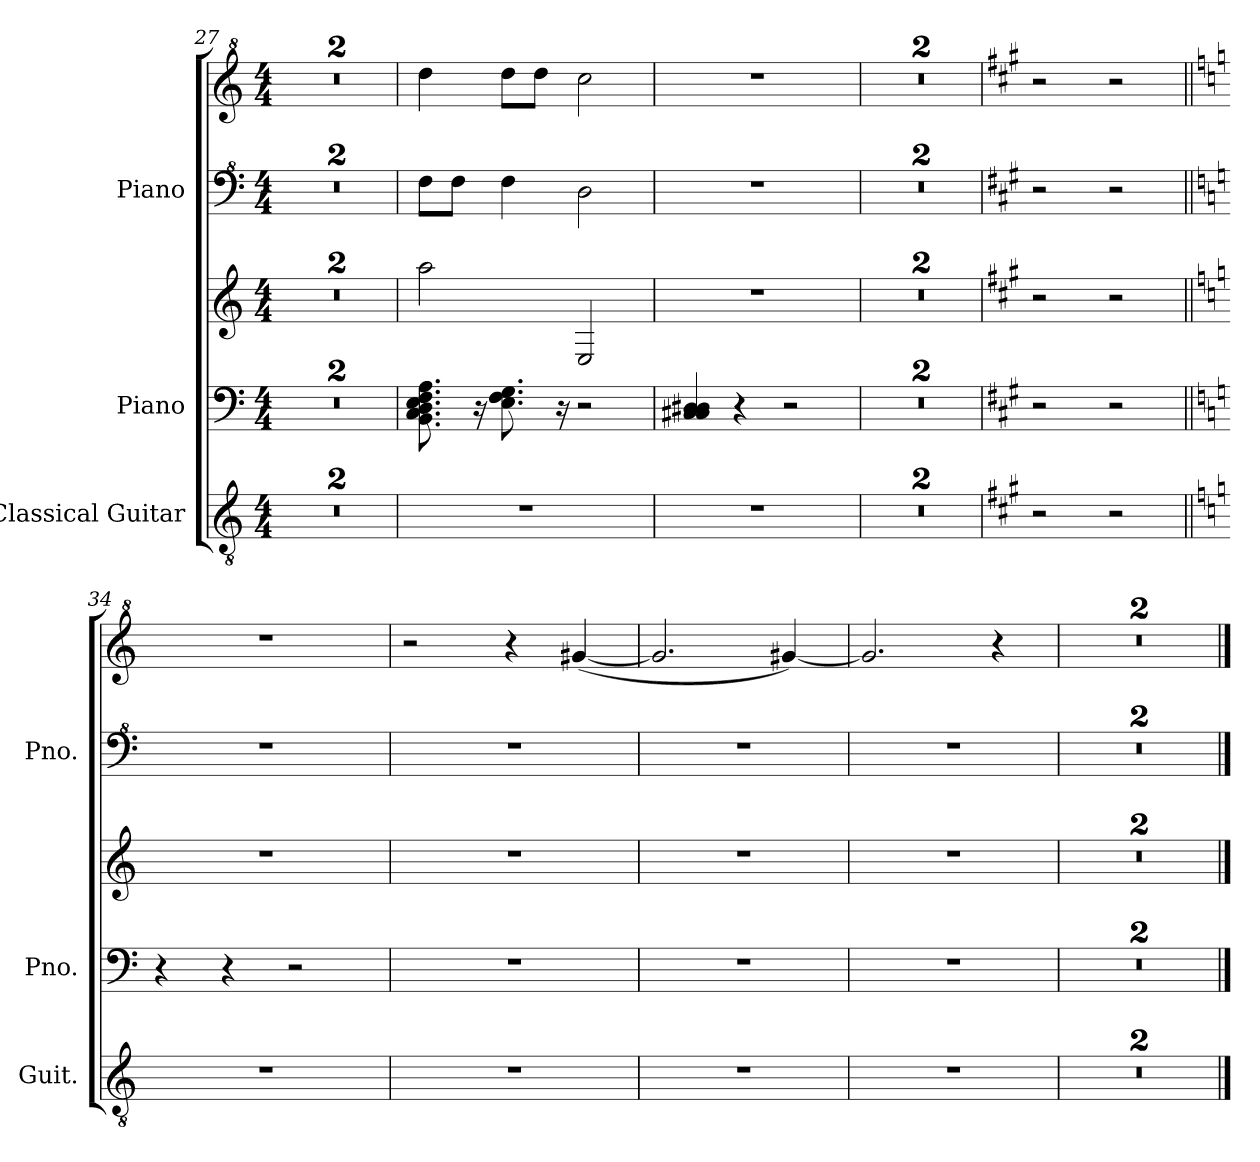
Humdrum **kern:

**kern	**kern	**kern	**kern	**kern
*part3	*part2	*part2	*part1	*part1
*staff5	*staff4	*staff3	*staff2	*staff1
*I"Classical Guitar	*I"Piano	*	*I"Piano	*
*I'Guit.	*I'Pno.	*	*I'Pno.	*
*clefGv2	*clefF4	*clefG2	*clefF^4	*clefG^2
*k[]	*k[]	*k[]	*k[]	*k[]
*M4/4	*M4/4	*M4/4	*M4/4	*M4/4
=27	=27	=27	=27	=27
1r	1r	1r	1r	1r
=28	=28	=28	=28	=28
1r	1r	1r	1r	1r
=29	=29	=29	=29	=29
1r	8.BB\ 8.C\ 8.D\ 8.E\ 8.F\ 8.A\	2aa\	8f\L	4ddd\
.	.	.	8f\J	.
.	16r	.	.	.
.	8.E\ 8.F\ 8.G\	.	4f\	8ddd\L
.	.	.	.	8ddd\J
.	16r	.	.	.
.	2r	2E/	2d\	2ccc\
=30	=30	=30	=30	=30
*k[]	*k[]	*k[]	*k[]	*k[]
1r	4C/ 4C#X/ 4D/ 4D#X/	1r	1r	1r
.	4r	.	.	.
.	2r	.	.	.
=31	=31	=31	=31	=31
1r	1r	1r	1r	1r
=32	=32	=32	=32	=32
1r	1r	1r	1r	1r
=33	=33	=33	=33	=33
*k[f#c#g#]	*k[f#c#g#]	*k[f#c#g#]	*k[f#c#g#]	*k[f#c#g#]
2r	2r	2r	2r	2r
2r	2r	2r	2r	2r
!!LO:PB:g=z
=34||	=34||	=34||	=34||	=34||
*k[]	*k[]	*k[]	*k[]	*k[]
1r	4r	1r	1r	1r
.	4r	.	.	.
.	2r	.	.	.
=35	=35	=35	=35	=35
1r	1r	1r	1r	2r
.	.	.	.	4r
.	.	.	.	(<[4gg#X/
=36	=36	=36	=36	=36
1r	1r	1r	1r	2.gg#/]
.	.	.	.	[4gg#X/)
=37	=37	=37	=37	=37
1r	1r	1r	1r	2.gg#/]
.	.	.	.	4r
=38	=38	=38	=38	=38
1r	1r	1r	1r	1r
=39	=39	=39	=39	=39
1r	1r	1r	1r	1r
==	==	==	==	==
*-	*-	*-	*-	*-
